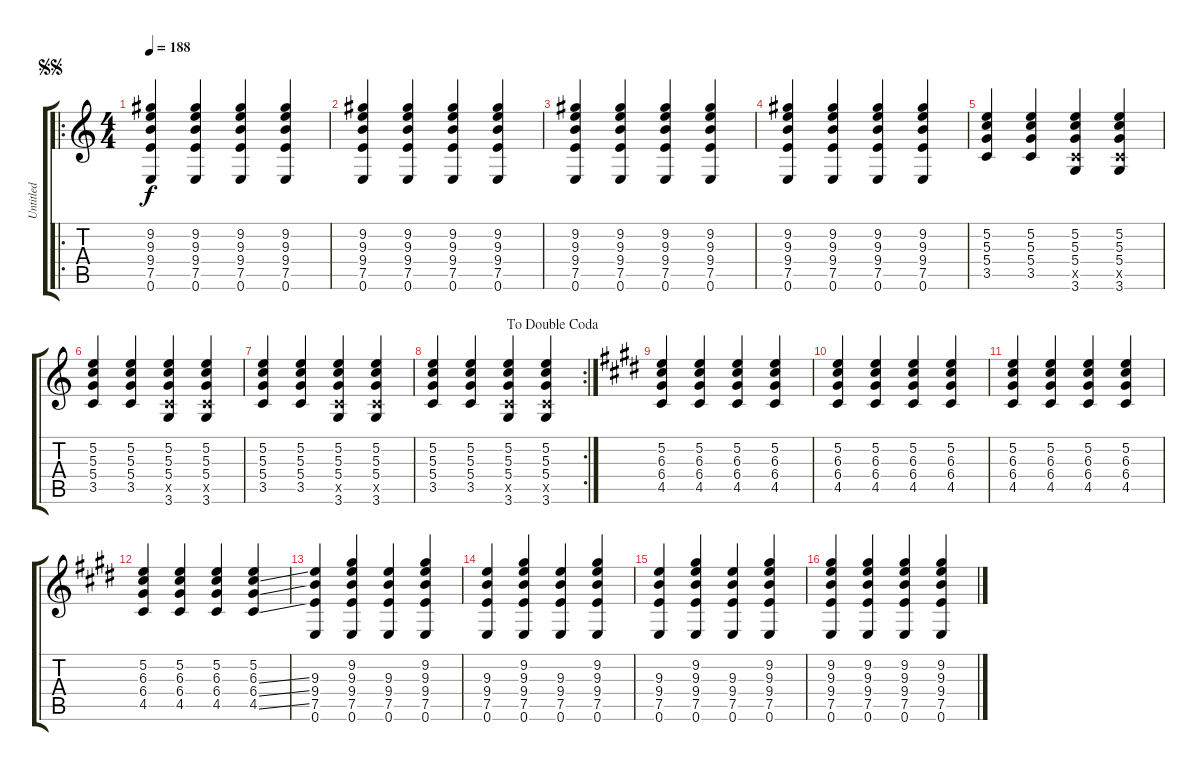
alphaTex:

\track ("Untitled" "Untitled") {instrument distortionguitar}
\staff {score tabs}
\tuning (E4 B3 G3 D3 A2 E2) {hide}
\ro
\ts (4 4)
\jump segnosegno
\tempo 188
\clef g2
\ks c
(9.2 9.3 9.4 7.5 0.6).4{dy f} (9.2 9.3 9.4 7.5 0.6).4 (9.2 9.3 9.4 7.5 0.6).4 (9.2 9.3 9.4 7.5 0.6).4 |
(9.2 9.3 9.4 7.5 0.6).4 (9.2 9.3 9.4 7.5 0.6).4 (9.2 9.3 9.4 7.5 0.6).4 (9.2 9.3 9.4 7.5 0.6).4 |
(9.2 9.3 9.4 7.5 0.6).4 (9.2 9.3 9.4 7.5 0.6).4 (9.2 9.3 9.4 7.5 0.6).4 (9.2 9.3 9.4 7.5 0.6).4 |
(9.2 9.3 9.4 7.5 0.6).4 (9.2 9.3 9.4 7.5 0.6).4 (9.2 9.3 9.4 7.5 0.6).4 (9.2 9.3 9.4 7.5 0.6).4 |
(5.2 5.3 5.4 3.5).4 (5.2 5.3 5.4 3.5).4 (5.2 5.3 5.4 3.5{x} 3.6).4 (5.2 5.3 5.4 3.5{x} 3.6).4 |
(5.2 5.3 5.4 3.5).4 (5.2 5.3 5.4 3.5).4 (5.2 5.3 5.4 3.5{x} 3.6).4 (5.2 5.3 5.4 3.5{x} 3.6).4 |
(5.2 5.3 5.4 3.5).4 (5.2 5.3 5.4 3.5).4 (5.2 5.3 5.4 3.5{x} 3.6).4 (5.2 5.3 5.4 3.5{x} 3.6).4 |
\rc 2
\jump dadoublecoda
(5.2 5.3 5.4 3.5).4 (5.2 5.3 5.4 3.5).4 (5.2 5.3 5.4 3.5{x} 3.6).4 (5.2 5.3 5.4 3.5{x} 3.6).4 |
\ks e
(5.2 6.3 6.4 4.5).4 (5.2 6.3 6.4 4.5).4 (5.2 6.3 6.4 4.5).4 (5.2 6.3 6.4 4.5).4 |
\ks c#minor
(5.2 6.3 6.4 4.5).4 (5.2 6.3 6.4 4.5).4 (5.2 6.3 6.4 4.5).4 (5.2 6.3 6.4 4.5).4 |
(5.2 6.3 6.4 4.5).4 (5.2 6.3 6.4 4.5).4 (5.2 6.3 6.4 4.5).4 (5.2 6.3 6.4 4.5).4 |
(5.2 6.3 6.4 4.5).4 (5.2 6.3 6.4 4.5).4 (5.2 6.3 6.4 4.5).4 (5.2 6.3{ss} 6.4{ss} 4.5{ss}).4 |
\ks e
(9.3 9.4 7.5 0.6).4 (9.2 9.3 9.4 7.5 0.6).4 (9.3 9.4 7.5 0.6).4 (9.2 9.3 9.4 7.5 0.6).4 |
\ks c#minor
(9.3 9.4 7.5 0.6).4 (9.2 9.3 9.4 7.5 0.6).4 (9.3 9.4 7.5 0.6).4 (9.2 9.3 9.4 7.5 0.6).4 |
(9.3 9.4 7.5 0.6).4 (9.2 9.3 9.4 7.5 0.6).4 (9.3 9.4 7.5 0.6).4 (9.2 9.3 9.4 7.5 0.6).4 |
(9.2 9.3 9.4 7.5 0.6).4 (9.2 9.3 9.4 7.5 0.6).4 (9.2 9.3 9.4 7.5 0.6).4 (9.2 9.3 9.4 7.5 0.6).4
